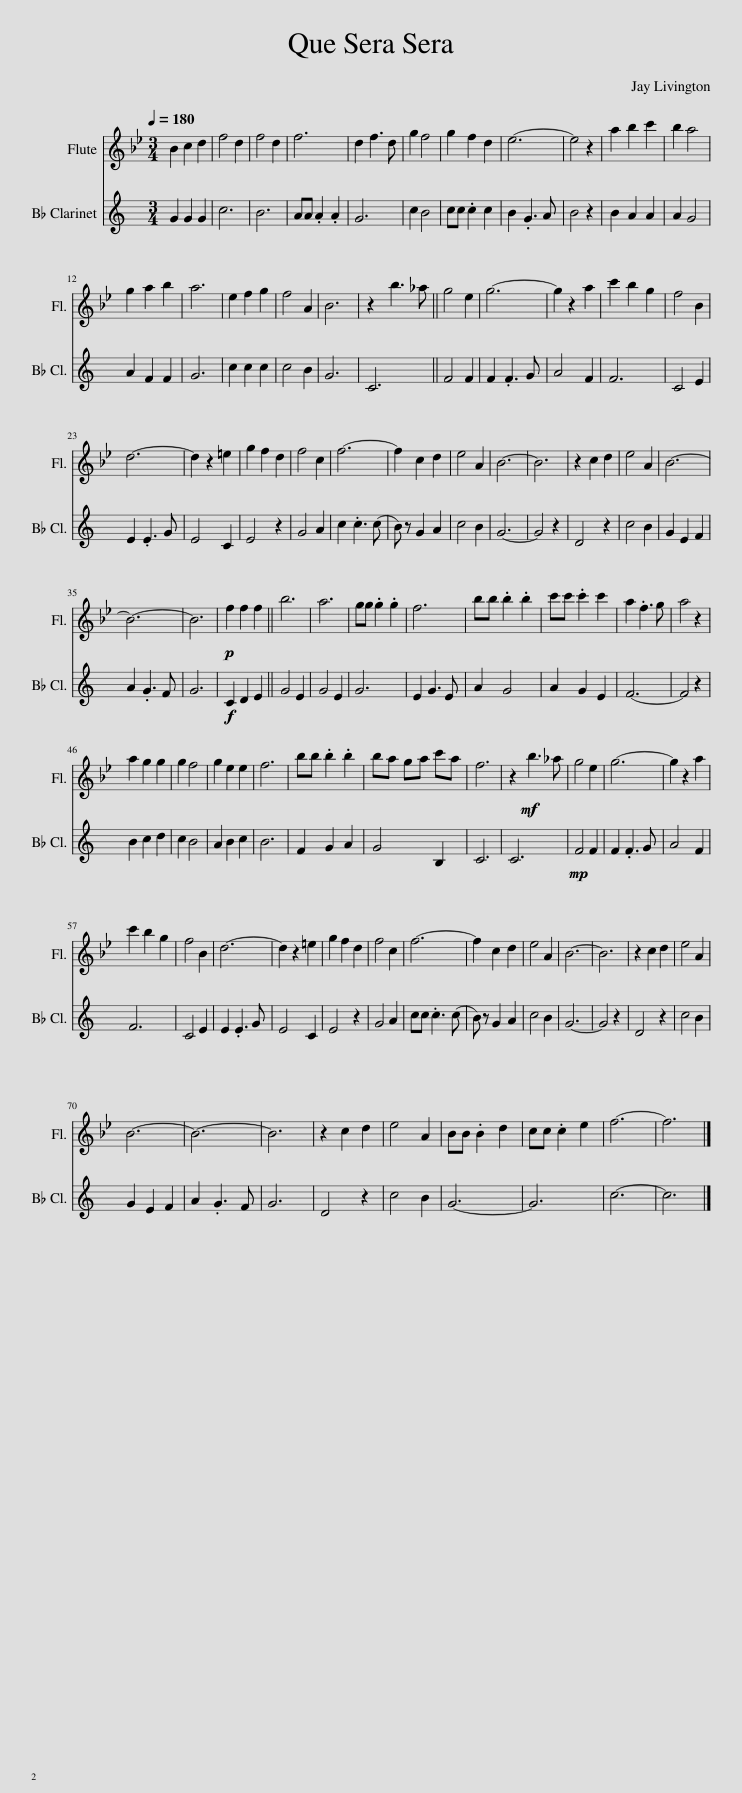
X:1
%%score 1 2
L:1/8
Q:1/4=180
M:3/4
I:linebreak $
K:Bb
V:1 treble
V:2 treble transpose=-2
V:1
 B2 c2 d2 | f4 d2 | f4 d2 | f6 | d2 f3 d | %5
 g2 f4 | g2 f2 d2 | e6- | e4 z2 | a2 b2 c'2 | %10
 b2 a4 |$ g2 a2 b2 | a6 | e2 f2 g2 | f4 A2 | %15
 B6 | z2 b3 _a || g4 e2 | g6- | g2 z2 a2 | %20
 c'2 b2 g2 | f4 B2 |$ d6- | d2 z2 =e2 | g2 f2 d2 | %25
 f4 c2 | f6- | f2 c2 d2 | e4 A2 | B6- | %30
 B6 | z2 c2 d2 | e4 A2 | B6- |$ B6- | %35
 B6 |!p! f2 f2 f2 || b6 | a6 | gg .g2 .g2 | %40
 f6 | bb .b2 .b2 | c'c' .c'2 c'2 | a2 .f3 g | a4 z2 |$ %45
 a2 g2 g2 | g2 f4 | g2 e2 e2 | f6 | bb .b2 .b2 | %50
 ba ga c'a | f6 | z2!mf! b3 _a | g4 e2 | g6- | %55
 g2 z2 a2 |$ c'2 b2 g2 | f4 B2 | d6- | d2 z2 =e2 | %60
 g2 f2 d2 | f4 c2 | f6- | f2 c2 d2 | e4 A2 | %65
 B6- | B6 | z2 c2 d2 | e4 A2 |$ B6- | %70
 B6- | B6 | z2 c2 d2 | e4 A2 | BB .B2 d2 | %75
 cc .c2 e2 | f6- | f6 |] %78
V:2
[K:C] G2 G2 G2 | c6 | B6 | AA .A2 .A2 | G6 | %5
 c2 B4 | cc .c2 c2 | B2 .G3 A | B4 z2 | B2 A2 A2 | %10
 A2 G4 |$ A2 F2 F2 | G6 | c2 c2 c2 | c4 B2 | %15
 G6 | C6 || F4 F2 | F2 .F3 G | A4 F2 | %20
 F6 | C4 E2 |$ E2 .E3 G | E4 C2 | E4 z2 | %25
 G4 A2 | c2 .c3 (c | B) z G2 A2 | c4 B2 | G6- | %30
 G4 z2 | D4 z2 | c4 B2 | G2 E2 F2 |$ A2 .G3 F | %35
 G6 |!f! C2 D2 E2 || G4 E2 | G4 E2 | G6 | %40
 E2 G3 E | A2 G4 | A2 G2 E2 | F6- | F4 z2 |$ %45
 B2 c2 d2 | c2 B4 | A2 B2 c2 | B6 | F2 G2 A2 | %50
 G4 B,2 | C6 | C6 |!mp! F4 F2 | F2 .F3 G | %55
 A4 F2 |$ F6 | C4 E2 | E2 .E3 G | E4 C2 | %60
 E4 z2 | G4 A2 | cc .c3 (c | B) z G2 A2 | c4 B2 | %65
 G6- | G4 z2 | D4 z2 | c4 B2 |$ G2 E2 F2 | %70
 A2 .G3 F | G6 | D4 z2 | c4 B2 | G6- | %75
 G6 | c6- | c6 |] %78
